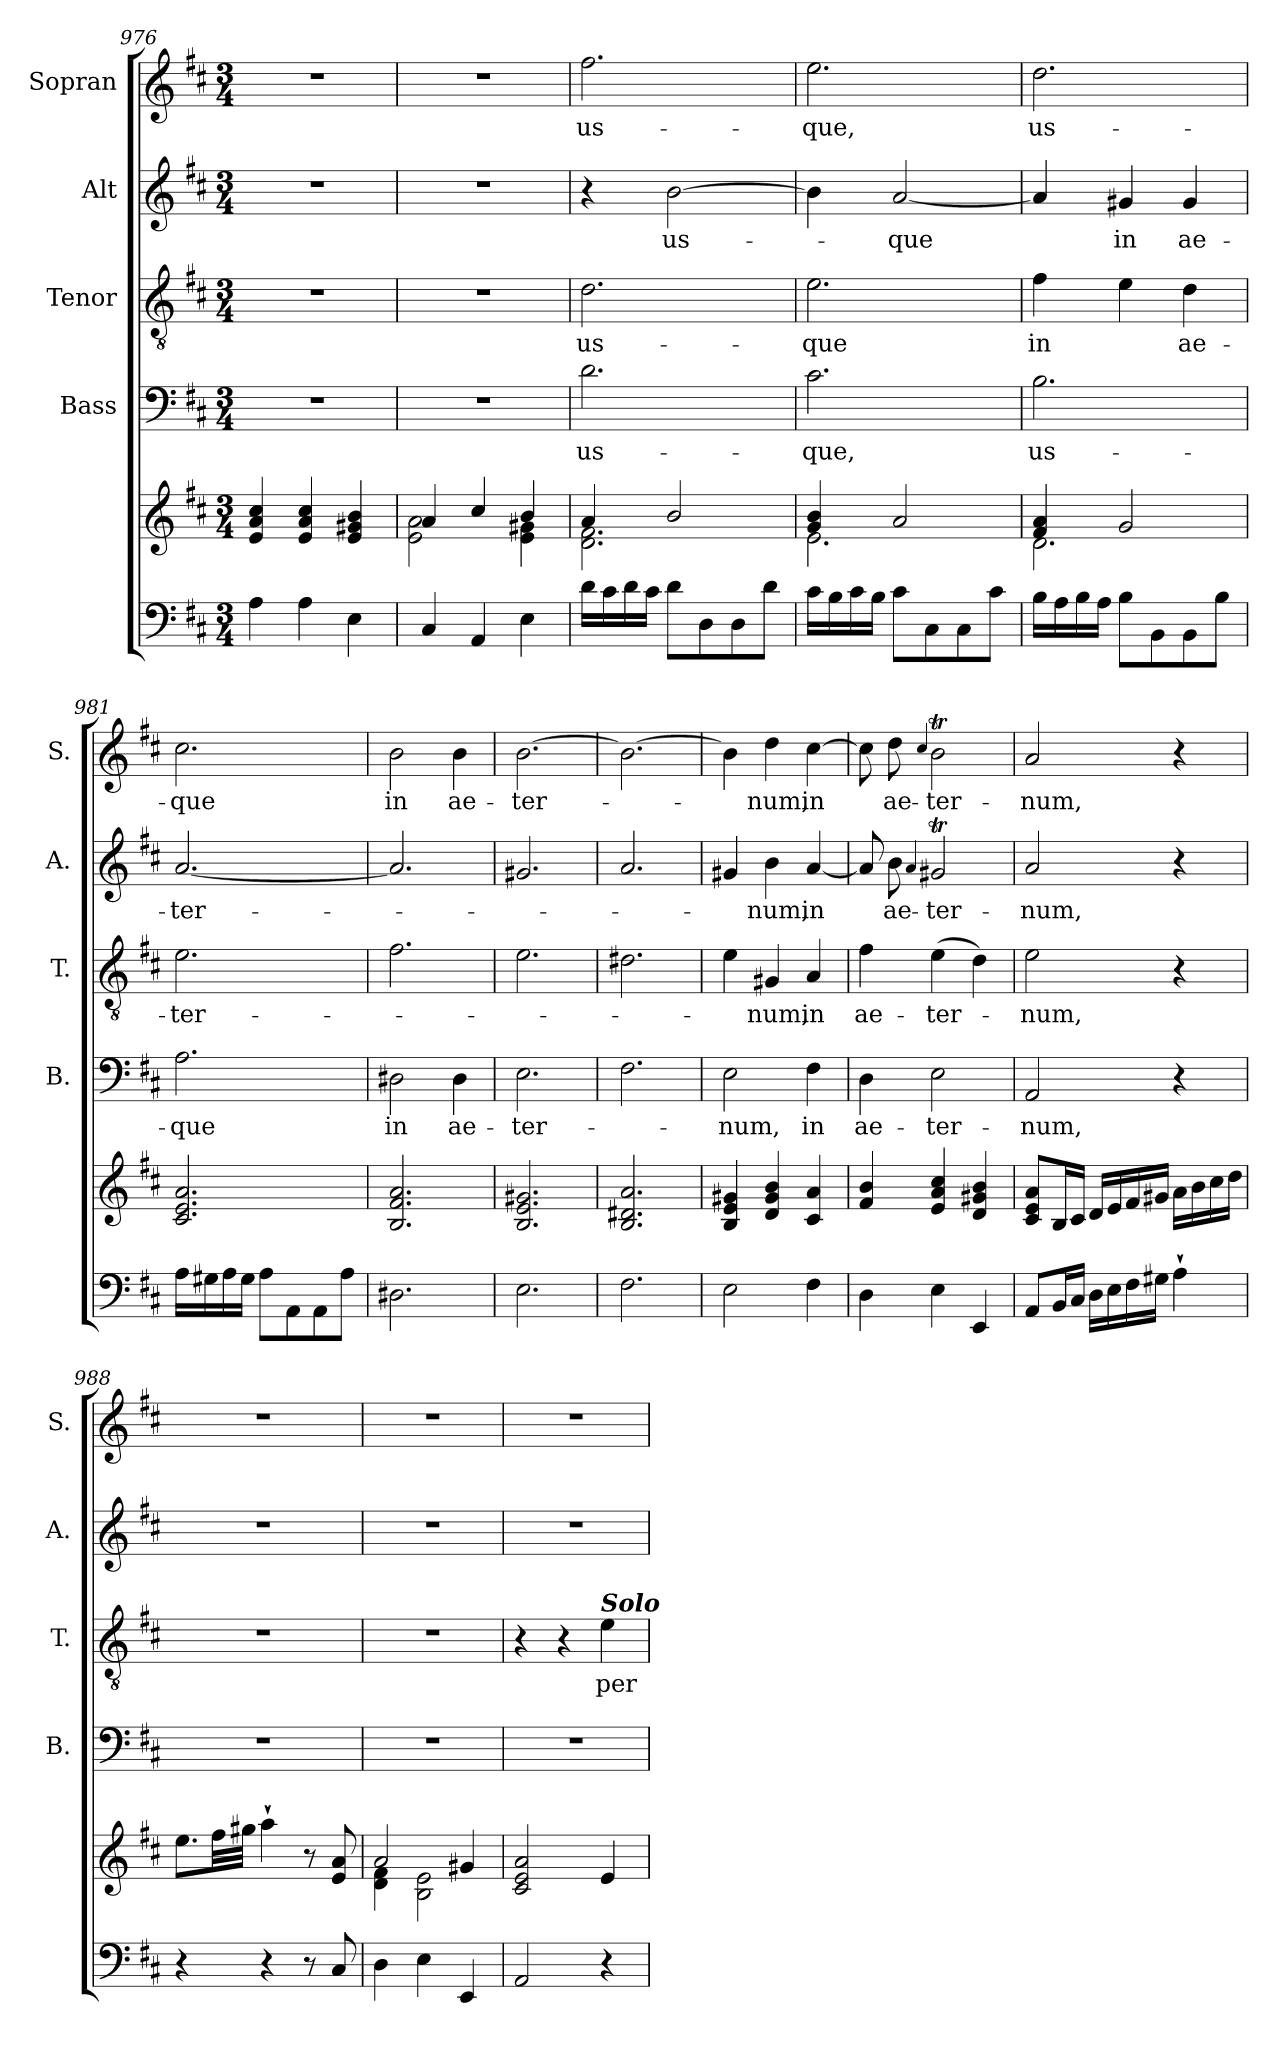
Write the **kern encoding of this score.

**kern	**kern	**kern	**text	**kern	**text	**kern	**text	**kern	**text
*part5	*part5	*part4	*part4	*part3	*part3	*part2	*part2	*part1	*part1
*staff6	*staff5	*staff4	*staff4	*staff3	*staff3	*staff2	*staff2	*staff1	*staff1
*	*	*I"Bass	*	*I"Tenor	*	*I"Alt	*	*I"Sopran	*
*	*	*I'B.	*	*I'T.	*	*I'A.	*	*I'S.	*
*clefF4	*clefG2	*clefF4	*	*clefGv2	*	*clefG2	*	*clefG2	*
*k[f#c#]	*k[f#c#]	*k[f#c#]	*	*k[f#c#]	*	*k[f#c#]	*	*k[f#c#]	*
*D:	*D:	*D:	*	*D:	*	*D:	*	*D:	*
*M3/4	*M3/4	*M3/4	*	*M3/4	*	*M3/4	*	*M3/4	*
=976	=976	=976	=976	=976	=976	=976	=976	=976	=976
4A\	4e/ 4a/ 4cc#/	2.r	.	2.r	.	2.r	.	2.r	.
4A\	4e/ 4a/ 4cc#/	.	.	.	.	.	.	.	.
4E\	4e/ 4g#X/ 4b/	.	.	.	.	.	.	.	.
=977	=977	=977	=977	=977	=977	=977	=977	=977	=977
*	*^	*	*	*	*	*	*	*	*
4C#/	4a/	2e\ 2a\	2.r	.	2.r	.	2.r	.	2.r	.
4AA/	4cc#/	.	.	.	.	.	.	.	.	.
4E\	4b/	4e\ 4g#X\	.	.	.	.	.	.	.	.
=978	=978	=978	=978	=978	=978	=978	=978	=978	=978	=978
!	!	!	!	!LO:LY:b	!	!LO:LY:b	!	!	!	!LO:LY:b
16d\LL	4a/	2.d\ 2.f#\	2.d\	us-	2.d\	us-	4r	.	2.ff#\	us-
16c#\	.	.	.	.	.	.	.	.	.	.
16d\	.	.	.	.	.	.	.	.	.	.
16c#\JJ	.	.	.	.	.	.	.	.	.	.
!	!	!	!	!	!	!	!	!LO:LY:b	!	!
8d\L	2b/	.	.	.	.	.	[2b\	us-	.	.
8D\	.	.	.	.	.	.	.	.	.	.
8D\	.	.	.	.	.	.	.	.	.	.
8d\J	.	.	.	.	.	.	.	.	.	.
=979	=979	=979	=979	=979	=979	=979	=979	=979	=979	=979
!	!	!	!	!LO:LY:b	!	!LO:LY:b	!	!	!	!LO:LY:b
16c#\LL	4g/ 4b/	2.e\	2.c#\	-que,	2.e\	-que	4b\]	.	2.ee\	-que,
16B\	.	.	.	.	.	.	.	.	.	.
16c#\	.	.	.	.	.	.	.	.	.	.
16B\JJ	.	.	.	.	.	.	.	.	.	.
!	!	!	!	!	!	!	!	!LO:LY:b	!	!
8c#\L	2a/	.	.	.	.	.	[2a/	-que	.	.
8C#\	.	.	.	.	.	.	.	.	.	.
8C#\	.	.	.	.	.	.	.	.	.	.
8c#\J	.	.	.	.	.	.	.	.	.	.
=980	=980	=980	=980	=980	=980	=980	=980	=980	=980	=980
!	!	!	!	!LO:LY:b	!	!LO:LY:b	!	!	!	!LO:LY:b
16B\LL	4f#/ 4a/	2.d\	2.B\	us-	4f#\	in	4a/]	.	2.dd\	us-
16A\	.	.	.	.	.	.	.	.	.	.
16B\	.	.	.	.	.	.	.	.	.	.
16A\JJ	.	.	.	.	.	.	.	.	.	.
!	!	!	!	!	!	!	!	!LO:LY:b	!	!
8B\L	2g/	.	.	.	4e\	.	4g#X/	in	.	.
8BB\	.	.	.	.	.	.	.	.	.	.
!	!	!	!	!	!	!LO:LY:b	!	!LO:LY:b	!	!
8BB\	.	.	.	.	4d\	ae-	4g#/	ae-	.	.
8B\J	.	.	.	.	.	.	.	.	.	.
*	*v	*v	*	*	*	*	*	*	*	*
=981	=981	=981	=981	=981	=981	=981	=981	=981	=981
!	!	!	!LO:LY:b	!	!LO:LY:b	!	!LO:LY:b	!	!LO:LY:b
16A\LL	2.c#/ 2.e/ 2.a/	2.A\	-que	2.e\	-ter-	[2.a/	-ter-	2.cc#\	-que
16G#X\	.	.	.	.	.	.	.	.	.
16A\	.	.	.	.	.	.	.	.	.
16G#\JJ	.	.	.	.	.	.	.	.	.
8A\L	.	.	.	.	.	.	.	.	.
8AA\	.	.	.	.	.	.	.	.	.
8AA\	.	.	.	.	.	.	.	.	.
8A\J	.	.	.	.	.	.	.	.	.
!!LO:LB:g=z
=982	=982	=982	=982	=982	=982	=982	=982	=982	=982
!	!	!	!LO:LY:b	!	!	!	!	!	!LO:LY:b
2.D#X\	2.B/ 2.f#/ 2.a/	2D#X\	in	2.f#\	.	2.a/]	.	2b\	in
!	!	!	!LO:LY:b	!	!	!	!	!	!LO:LY:b
.	.	4D#\	ae-	.	.	.	.	4b\	ae-
=983	=983	=983	=983	=983	=983	=983	=983	=983	=983
!	!	!	!LO:LY:b	!	!	!	!	!	!LO:LY:b
2.E\	2.B/ 2.e/ 2.g#X/	2.E\	-ter-	2.e\	.	2.g#X/	.	[2.b\	-ter-
=984	=984	=984	=984	=984	=984	=984	=984	=984	=984
2.F#\	2.B/ 2.d#X/ 2.a/	2.F#\	.	2.d#X\	.	2.a/	.	2.b\_	.
=985	=985	=985	=985	=985	=985	=985	=985	=985	=985
!	!	!	!LO:LY:b	!	!	!	!	!	!
2E\	4B/ 4e/ 4g#X/	2E\	-num,	4e\	.	4g#X/	.	4b\]	.
!	!	!	!	!	!LO:LY:b	!	!LO:LY:b	!	!LO:LY:b
.	4d/ 4g#/ 4b/	.	.	4G#X/	-num,	4b\	-num,	4dd\	-num,
!	!	!	!LO:LY:b	!	!LO:LY:b	!	!LO:LY:b	!	!LO:LY:b
4F#\	4c#/ 4a/	4F#\	in	4A/	in	[4a/	in	[4cc#\	in
=986	=986	=986	=986	=986	=986	=986	=986	=986	=986
!	!	!	!LO:LY:b	!	!LO:LY:b	!	!	!	!
4D\	4f#/ 4b/	4D\	ae-	4f#\	ae-	8a/]	.	8cc#\]	.
!	!	!	!	!	!	!	!LO:LY:b	!	!LO:LY:b
.	.	.	.	.	.	8b\	ae-	8dd\	ae-
.	.	.	.	.	.	4qqa/	.	4qqcc#/	.
!	!	!	!LO:LY:b	!	!LO:LY:b	!	!LO:LY:b	!	!LO:LY:b
4E\	4e/ 4a/ 4cc#/	2E\	-ter-	(>4e\	-ter-	2g#Xt/	-ter-	2bT\	-ter-
4EE/	4d/ 4g#X/ 4b/	.	.	4d\)	.	.	.	.	.
=987	=987	=987	=987	=987	=987	=987	=987	=987	=987
!	!	!	!LO:LY:b	!	!LO:LY:b	!	!LO:LY:b	!	!LO:LY:b
8AA/L	8c#/ 8e/ 8a/L	2AA/	-num,	2e\	-num,	2a/	-num,	2a/	-num,
16BB/L	16B/L	.	.	.	.	.	.	.	.
16C#/JJ	16c#/JJ	.	.	.	.	.	.	.	.
16D\LL	16d/LL	.	.	.	.	.	.	.	.
16E\	16e/	.	.	.	.	.	.	.	.
16F#\	16f#/	.	.	.	.	.	.	.	.
16G#X\JJ	16g#X/JJ	.	.	.	.	.	.	.	.
4A`>\	16a\LL	4r	.	4r	.	4r	.	4r	.
.	16b\	.	.	.	.	.	.	.	.
.	16cc#\	.	.	.	.	.	.	.	.
.	16dd\JJ	.	.	.	.	.	.	.	.
=988	=988	=988	=988	=988	=988	=988	=988	=988	=988
4r	8.ee\L	2.r	.	2.r	.	2.r	.	2.r	.
.	32ff#\LL	.	.	.	.	.	.	.	.
.	32gg#X\JJJ	.	.	.	.	.	.	.	.
4r	4aa`>\	.	.	.	.	.	.	.	.
8r	8r	.	.	.	.	.	.	.	.
8C#/	8e/ 8a/	.	.	.	.	.	.	.	.
=989	=989	=989	=989	=989	=989	=989	=989	=989	=989
*	*^	*	*	*	*	*	*	*	*
4D\	2a/	4d\ 4f#\	2.r	.	2.r	.	2.r	.	2.r	.
4E\	.	2B\ 2e\	.	.	.	.	.	.	.	.
4EE/	4g#X/	.	.	.	.	.	.	.	.	.
*	*v	*v	*	*	*	*	*	*	*	*
=990	=990	=990	=990	=990	=990	=990	=990	=990	=990
2AA/	2c#/ 2e/ 2a/	2.r	.	4r	.	2.r	.	2.r	.
.	.	.	.	4r	.	.	.	.	.
!	!	!	!	!LO:TX:a:Bi:t=Solo	!	!	!	!	!
!	!	!	!	!	!LO:LY:b	!	!	!	!
4r	4e/	.	.	4e\	per	.	.	.	.
=	=	=	=	=	=	=	=	=	=
*-	*-	*-	*-	*-	*-	*-	*-	*-	*-
